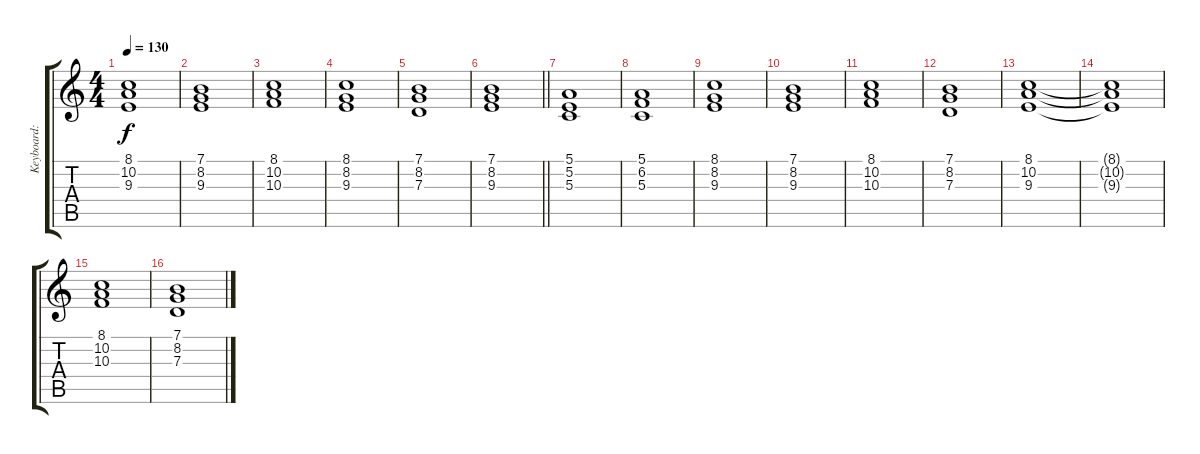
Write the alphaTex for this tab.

\track ("Keyboard: Juha Mäenpää" "Keyboard: ") {instrument stringensemble1}
\staff {score tabs}
\tuning (E4 B3 G3 D3 A2 E2) {hide}
\ts (4 4)
\tempo 130
\clef g2
\ks aminor
(8.1 10.2 9.3).1{dy f} |
(7.1 8.2 9.3).1 |
(8.1 10.2 10.3).1 |
(8.1 8.2 9.3).1 |
(7.1 8.2 7.3).1 |
\barLineRight lightlight
(7.1 8.2 9.3).1 |
(5.1 5.2 5.3).1 |
(5.1 6.2 5.3).1 |
(8.1 8.2 9.3).1 |
(7.1 8.2 9.3).1 |
(8.1 10.2 10.3).1 |
(7.1 8.2 7.3).1 |
(8.1 10.2 9.3).1 |
(8.1{t} 10.2{t} 9.3{t}).1 |
(8.1 10.2 10.3).1 |
(7.1 8.2 7.3).1
